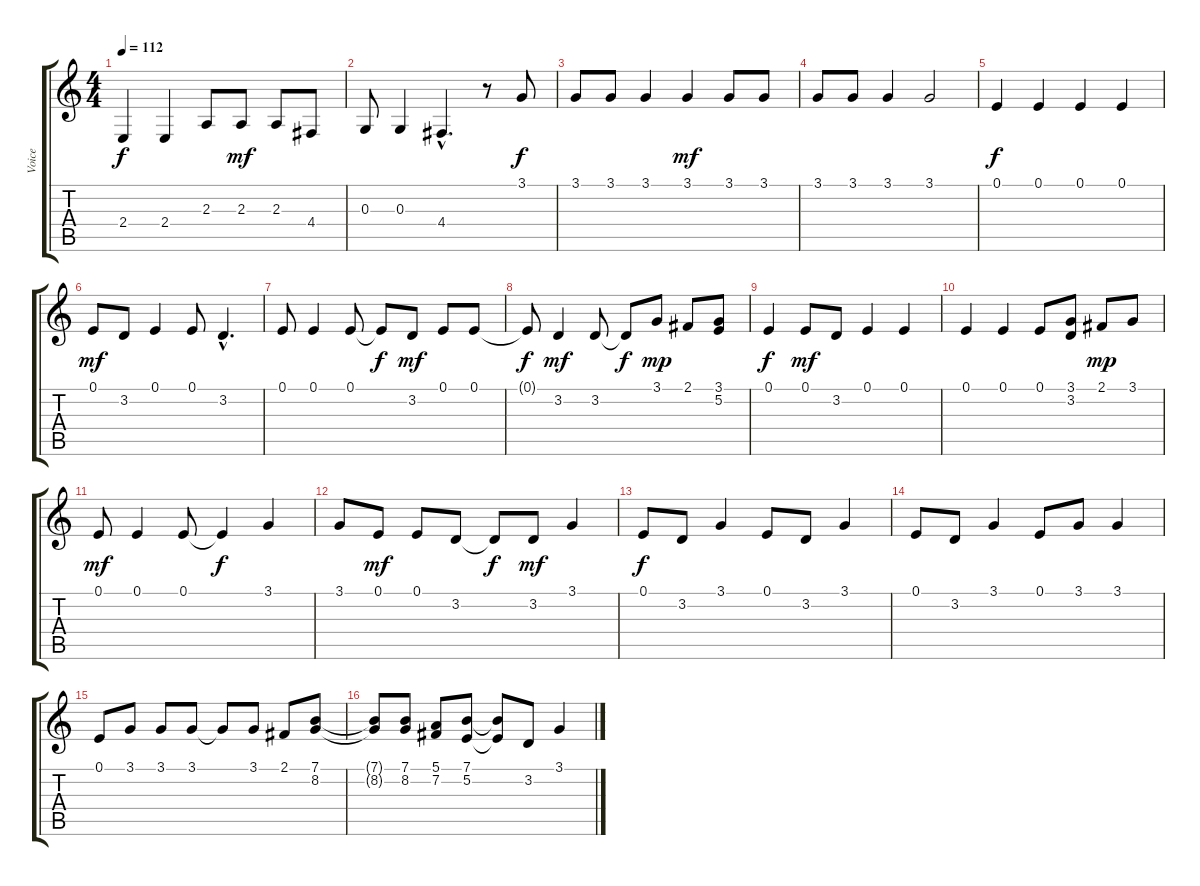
\track ("Voice" "Voice") {instrument lead6voice}
\staff {score tabs}
\tuning (E4 B3 G3 D3 A2 E2) {hide}
\ts (4 4)
\tempo 112
\clef g2
\ks c
2.4.4{dy f} 2.4.4 2.3.8 2.3.8{dy mf} 2.3.8 4.4.8 |
0.3.8 0.3.4 4.4{hac}.4{d} r.8 3.1.8{dy f} |
3.1.8 3.1.8 3.1.4 3.1.4{dy mf} 3.1.8 3.1.8 |
3.1.8 3.1.8 3.1.4 3.1.2 |
0.1.4{dy f} 0.1.4 0.1.4 0.1.4 |
0.1.8{dy mf} 3.2.8 0.1.4 0.1.8 3.2{hac}.4{d} |
0.1.8 0.1.4 0.1.8 0.1{t}.8{dy f} 3.2.8{dy mf} 0.1.8 0.1.8 |
0.1{t}.8{dy f} 3.2.4{dy mf} 3.2.8 3.2{t}.8{dy f} 3.1.8{dy mp} 2.1.8 (3.1 5.2).8 |
0.1.4{dy f} 0.1.8{dy mf} 3.2.8 0.1.4 0.1.4 |
0.1.4 0.1.4 0.1.8 (3.1 3.2).8 2.1.8{dy mp} 3.1.8 |
0.1.8{dy mf} 0.1.4 0.1.8 0.1{t}.4{dy f} 3.1.4 |
3.1.8 0.1.8{dy mf} 0.1.8 3.2.8 3.2{t}.8{dy f} 3.2.8{dy mf} 3.1.4 |
0.1.8{dy f} 3.2.8 3.1.4 0.1.8 3.2.8 3.1.4 |
0.1.8 3.2.8 3.1.4 0.1.8 3.1.8 3.1.4 |
0.1.8 3.1.8 3.1.8 3.1.8 3.1{t}.8 3.1.8 2.1.8 (7.1 8.2).8 |
(7.1{t} 8.2{t}).8 (7.1 8.2).8 (5.1 7.2).8 (7.1 5.2).8 (7.1{t} 5.2{t}).8 3.2.8 3.1.4
